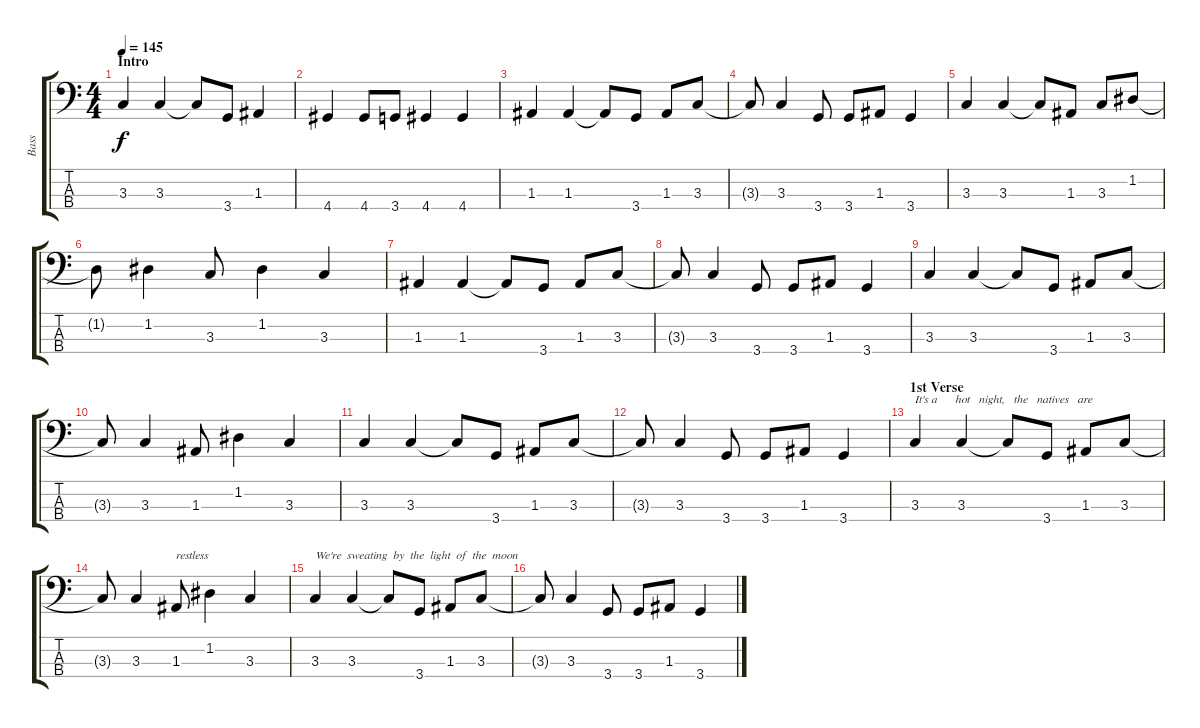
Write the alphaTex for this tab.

\track ("Bass" "Bass") {instrument electricbasspick}
\staff {score tabs}
\tuning (G2 D2 A1 E1) {hide}
\ts (4 4)
\section ("" "Intro")
\tempo 145
\clef f4
\ks c
3.3.4{dy f instrument electricbasspick} 3.3.4 3.3{t}.8 3.4.8 1.3.4 |
4.4.4 4.4.8 3.4.8 4.4.4 4.4.4 |
1.3.4 1.3.4 1.3{t}.8 3.4.8 1.3.8 3.3.8 |
3.3{t}.8 3.3.4 3.4.8 3.4.8 1.3.8 3.4.4 |
3.3.4 3.3.4 3.3{t}.8 1.3.8 3.3.8 1.2.8 |
1.2{t}.8 1.2.4 3.3.8 1.2.4 3.3.4 |
1.3.4 1.3.4 1.3{t}.8 3.4.8 1.3.8 3.3.8 |
3.3{t}.8 3.3.4 3.4.8 3.4.8 1.3.8 3.4.4 |
3.3.4 3.3.4 3.3{t}.8 3.4.8 1.3.8 3.3.8 |
3.3{t}.8 3.3.4 1.3.8 1.2.4 3.3.4 |
3.3.4 3.3.4 3.3{t}.8 3.4.8 1.3.8 3.3.8 |
3.3{t}.8 3.3.4 3.4.8 3.4.8 1.3.8 3.4.4 |
\section ("" "1st Verse")
3.3.4{txt "It's a      hot   night,   the   natives   are "} 3.3.4 3.3{t}.8 3.4.8 1.3.8 3.3.8 |
3.3{t}.8 3.3.4 1.3.8{txt "restless "} 1.2.4 3.3.4 |
3.3.4{txt "We're  sweating  by  the  light  of  the  moon "} 3.3.4 3.3{t}.8 3.4.8 1.3.8 3.3.8 |
3.3{t}.8 3.3.4 3.4.8 3.4.8 1.3.8 3.4.4
